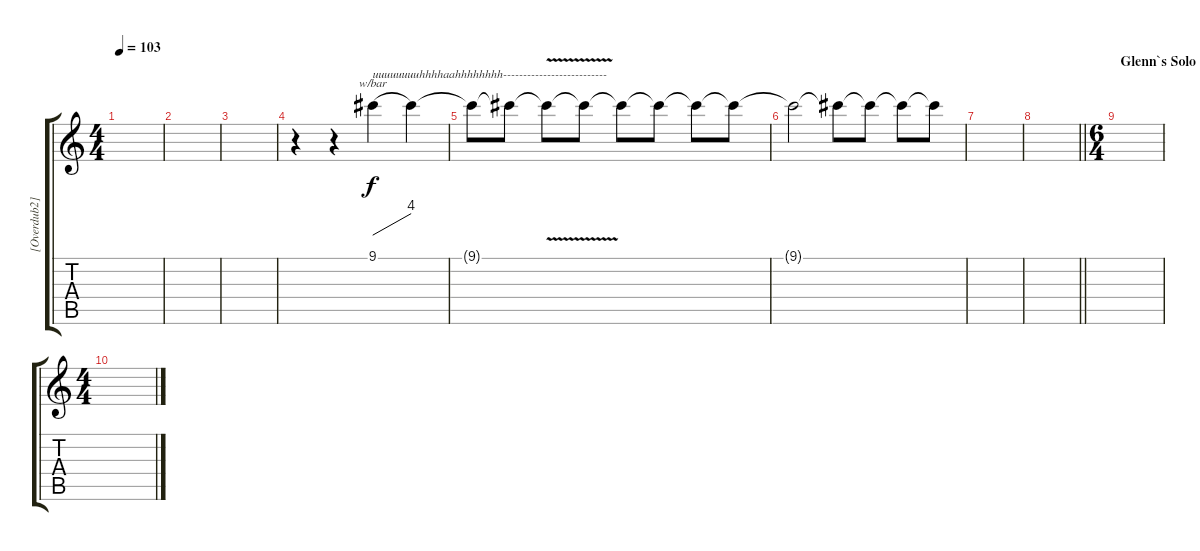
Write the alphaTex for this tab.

\track ("[Overdub2]" "[Overdub2]") {instrument distortionguitar}
\staff {score tabs}
\tuning (E4 B3 G3 D3 A2 E2) {hide}
\ts (4 4)
\tempo 103
\clef g2
\ks c
|
|
|
r.4 r.4 9.1.4{tbe (dive default 0 0 60 16) txt "uuuuuuuuhhhhaahhhhhhhh--------------------------"} 9.1{t}.4 |
9.1{t}.8 9.1{t}.8 9.1{v t}.8 9.1{t}.8 9.1{t}.8 9.1{t}.8 9.1{t}.8 9.1{t}.8 |
9.1{t}.2 9.1{t}.8{volume 14} 9.1{t}.8{volume 12} 9.1{t}.8{volume 10} 9.1{t}.8{volume 8} |
|
\barLineRight lightlight
|
\ts (6 4)
\section ("" "Glenn`s Solo")
|
\ts (4 4)
